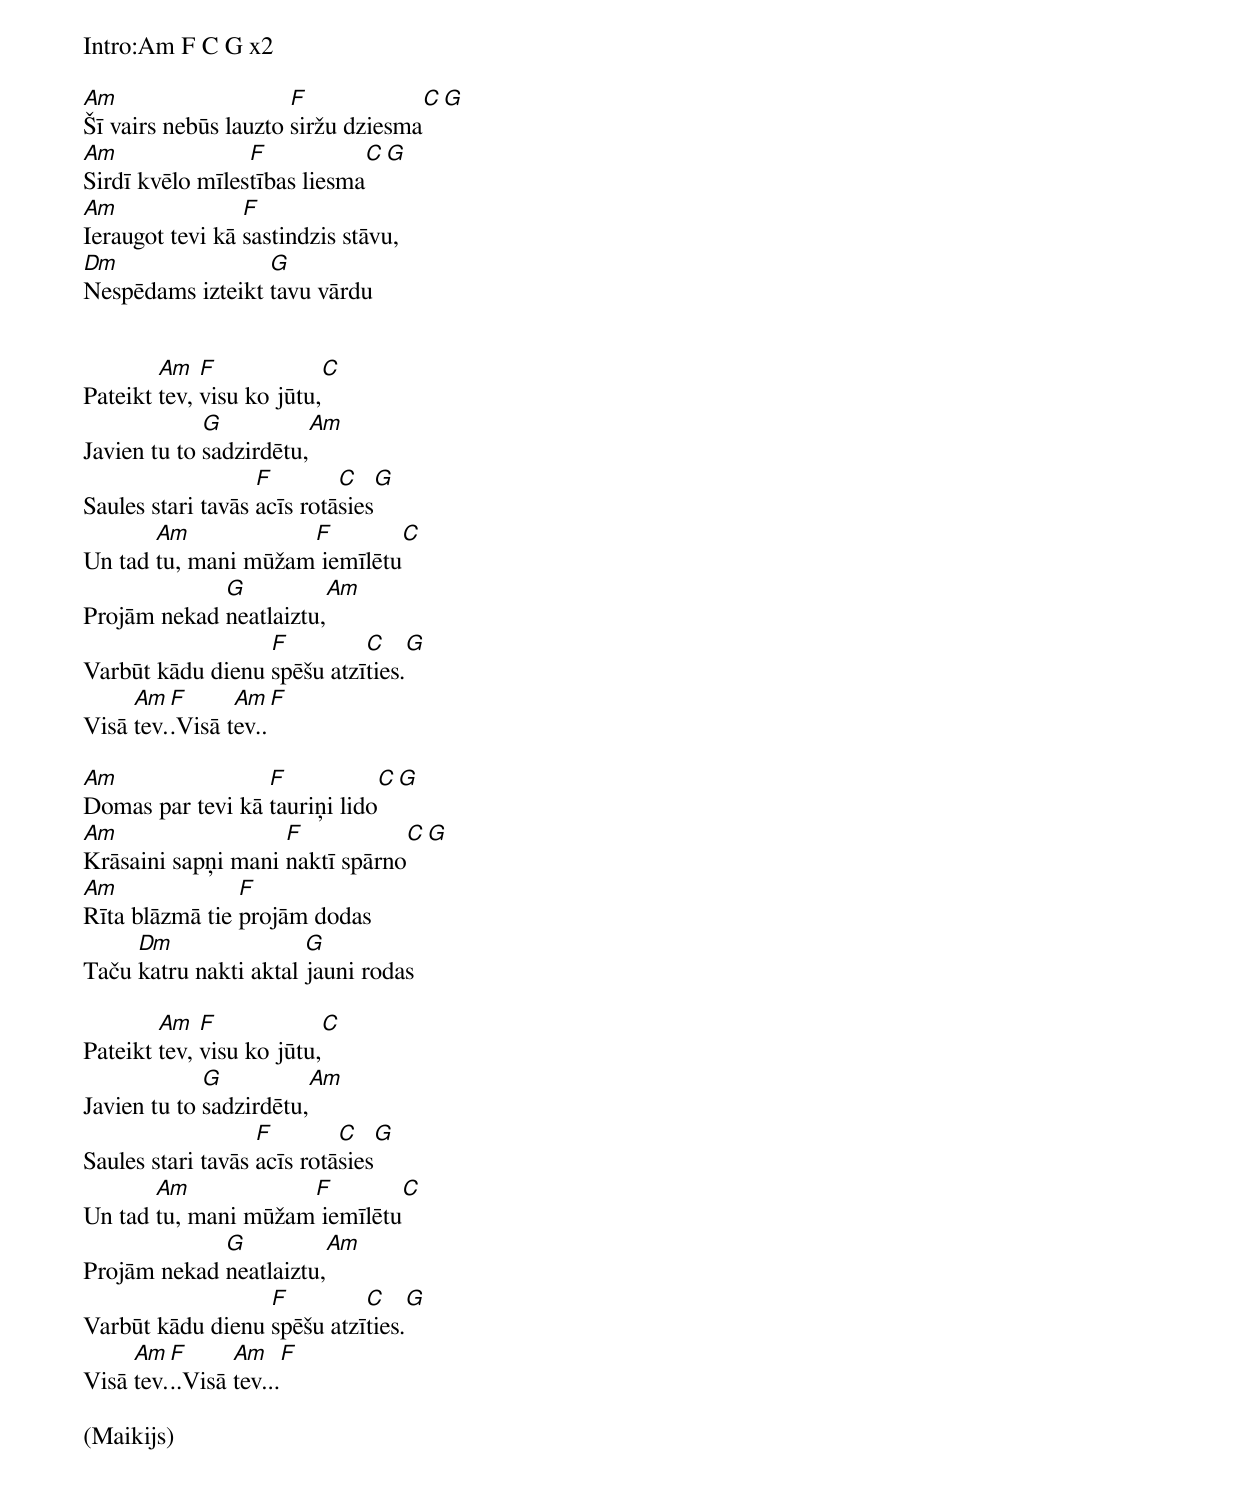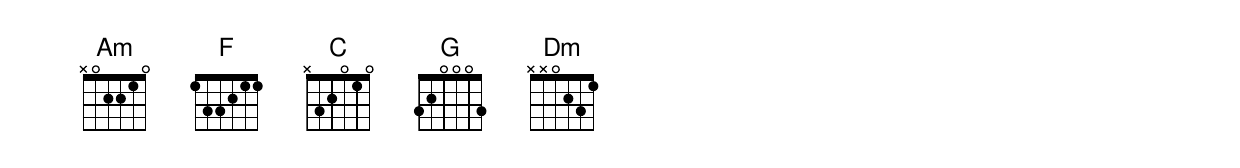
Intro:Am F C G x2

Am                    F            C  G
Šī vairs nebūs lauzto siržu dziesma
Am               F            C  G
Sirdī kvēlo mīlestības liesma
Am               F
Ieraugot tevi kā sastindzis stāvu,
Dm                G
Nespēdams izteikt tavu vārdu


        Am   F             C
Pateikt tev, visu ko jūtu,
             G           Am
Javien tu to sadzirdētu,
                   F        C    G
Saules stari tavās acīs rotāsies
       Am            F        C
Un tad tu, mani mūžam iemīlētu
             G           Am
Projām nekad neatlaiztu,
                  F         C     G
Varbūt kādu dienu spēšu atzīties.
     Am  F      Am    F
Visā tev..Visā tev..

Am                F           C   G
Domas par tevi kā tauriņi lido
Am                  F           C   G
Krāsaini sapņi mani naktī spārno
Am              F
Rīta blāzmā tie projām dodas
     Dm                G
Taču katru nakti aktal jauni rodas

        Am   F             C
Pateikt tev, visu ko jūtu,
             G           Am
Javien tu to sadzirdētu,
                   F        C    G
Saules stari tavās acīs rotāsies
       Am            F        C
Un tad tu, mani mūžam iemīlētu
             G           Am
Projām nekad neatlaiztu,
                  F         C     G
Varbūt kādu dienu spēšu atzīties.
     Am  F      Am    F
Visā tev...Visā tev...

(Maikijs)
